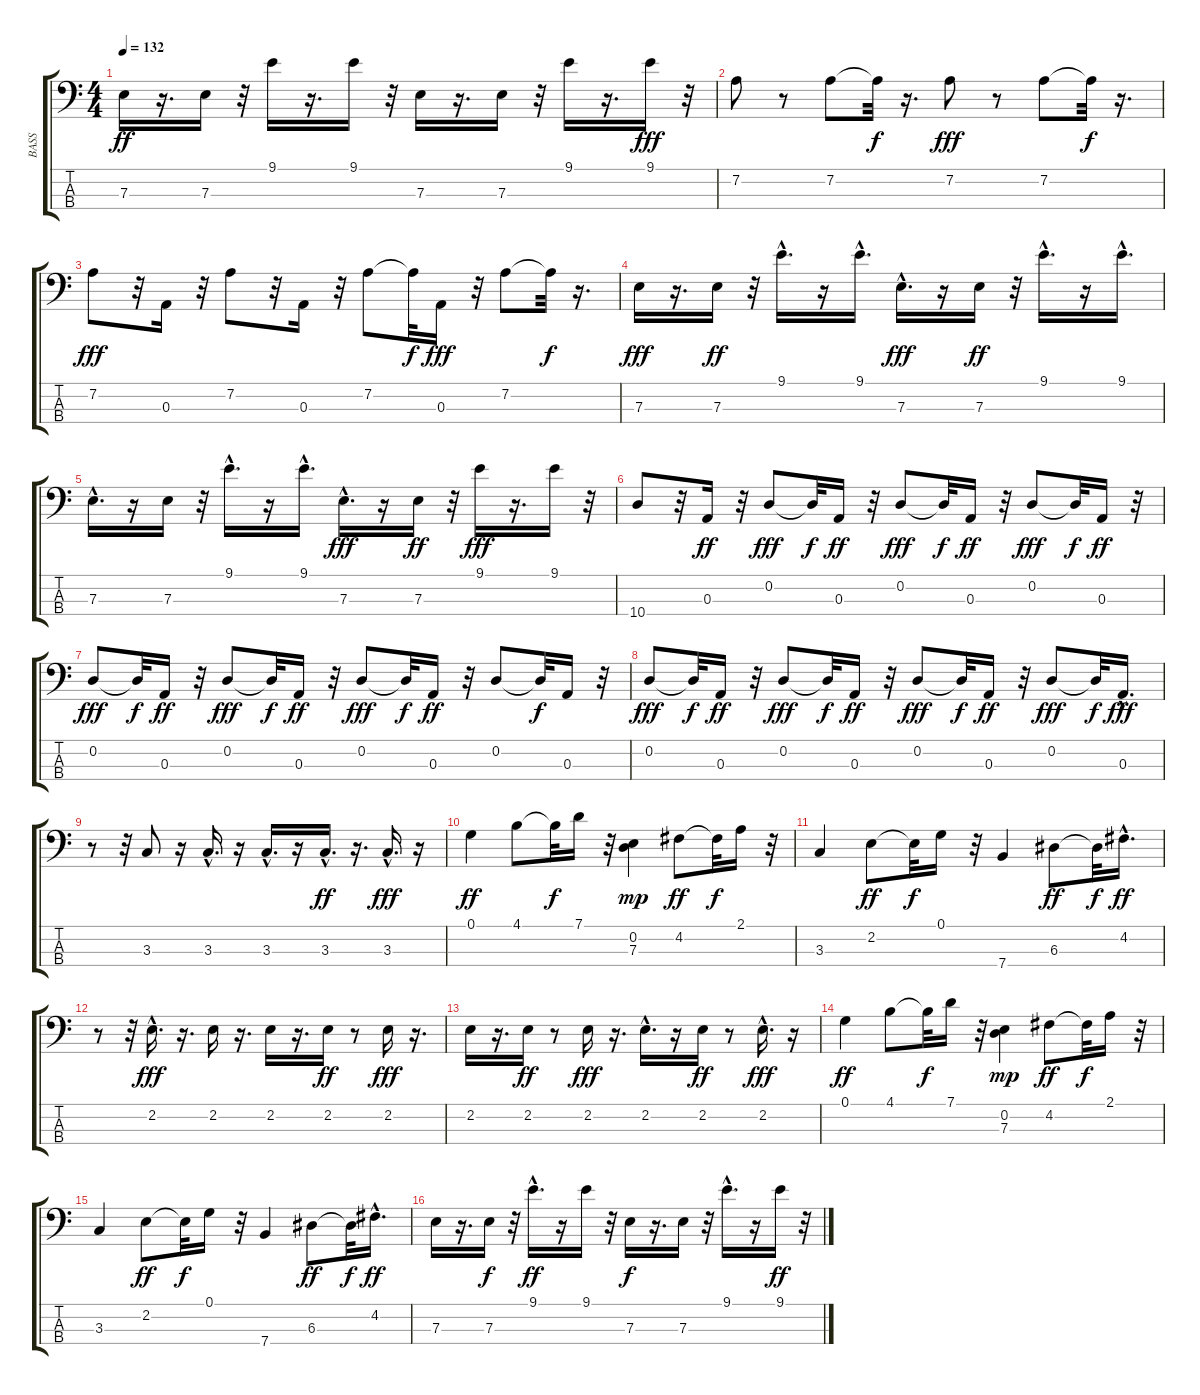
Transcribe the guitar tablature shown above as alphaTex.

\track ("BASS    " "BASS    ") {instrument electricbasspick}
\staff {score tabs}
\tuning (G2 D2 A1 E1) {hide}
\ts (4 4)
\tempo 132
\clef f4
\ks c
7.3.16{dy ff} r.16{d} 7.3.16 r.32 9.1.16 r.16{d} 9.1.16 r.32 7.3.16 r.16{d} 7.3.16 r.32 9.1.16 r.16{d} 9.1.16{dy fff} r.32 |
7.2.8 r.8 7.2.8 7.2{t}.32{dy f} r.16{d} 7.2.8{dy fff} r.8 7.2.8 7.2{t}.32{dy f} r.16{d} |
7.2.8{dy fff} r.32 0.3.16 r.32 7.2.8 r.32 0.3.16 r.32 7.2.8 7.2{t}.32{dy f} 0.3.16{dy fff} r.32 7.2.8 7.2{t}.32{dy f} r.16{d} |
7.3.16{dy fff} r.16{d} 7.3.16{dy ff} r.32 9.1{hac}.16{d} r.16 9.1{hac}.16{d} 7.3{hac}.16{d dy fff} r.16 7.3.16{dy ff} r.32 9.1{hac}.16{d} r.16 9.1{hac}.16{d} |
7.3{hac}.16{d} r.16 7.3.16 r.32 9.1{hac}.16{d} r.16 9.1{hac}.16{d} 7.3{hac}.16{d dy fff} r.16 7.3.16{dy ff} r.32 9.1.16{dy fff} r.16{d} 9.1.16 r.32 |
10.4.8 r.32 0.3.16{dy ff} r.32 0.2.8{dy fff} 0.2{t}.32{dy f} 0.3.16{dy ff} r.32 0.2.8{dy fff} 0.2{t}.32{dy f} 0.3.16{dy ff} r.32 0.2.8{dy fff} 0.2{t}.32{dy f} 0.3.16{dy ff} r.32 |
0.2.8{dy fff} 0.2{t}.32{dy f} 0.3.16{dy ff} r.32 0.2.8{dy fff} 0.2{t}.32{dy f} 0.3.16{dy ff} r.32 0.2.8{dy fff} 0.2{t}.32{dy f} 0.3.16{dy ff} r.32 0.2.8 0.2{t}.32{dy f} 0.3.16 r.32 |
0.2.8{dy fff} 0.2{t}.32{dy f} 0.3.16{dy ff} r.32 0.2.8{dy fff} 0.2{t}.32{dy f} 0.3.16{dy ff} r.32 0.2.8{dy fff} 0.2{t}.32{dy f} 0.3.16{dy ff} r.32 0.2.8{dy fff} 0.2{t}.32{dy f} 0.3{hac}.16{d dy fff} |
r.8 r.32 3.3.8 r.16 3.3{hac}.16{d} r.16 3.3{hac}.16{d} r.16 3.3{hac}.16{d dy ff} r.16{d} 3.3{hac}.16{d dy fff} r.16 |
0.1.4{dy ff} 4.1.8 4.1{t}.32{dy f} 7.1.16 r.32 (0.2 7.3).4{dy mp} 4.2.8{dy ff} 4.2{t}.32{dy f} 2.1.16 r.32 |
3.3.4 2.2.8{dy ff} 2.2{t}.32{dy f} 0.1.16 r.32 7.4.4 6.3.8{dy ff} 6.3{t}.32{dy f} 4.2{hac}.16{d dy ff} |
r.8 r.32 2.2{hac}.16{d dy fff} r.16{d} 2.2.16 r.16{d} 2.2.16 r.16{d} 2.2.16{dy ff} r.8 2.2.16{dy fff} r.16{d} |
2.2.16 r.16{d} 2.2.16{dy ff} r.8 2.2.16{dy fff} r.16{d} 2.2{hac}.16{d} r.16 2.2.16{dy ff} r.8 2.2{hac}.16{d dy fff} r.16 |
0.1.4{dy ff} 4.1.8 4.1{t}.32{dy f} 7.1.16 r.32 (0.2 7.3).4{dy mp} 4.2.8{dy ff} 4.2{t}.32{dy f} 2.1.16 r.32 |
3.3.4 2.2.8{dy ff} 2.2{t}.32{dy f} 0.1.16 r.32 7.4.4 6.3.8{dy ff} 6.3{t}.32{dy f} 4.2{hac}.16{d dy ff} |
7.3.16 r.16{d} 7.3.16{dy f} r.32 9.1{hac}.16{d dy ff} r.16 9.1.16 r.32 7.3.16{dy f} r.16{d} 7.3.16 r.32 9.1{hac}.16{d} r.16 9.1.16{dy ff} r.32
